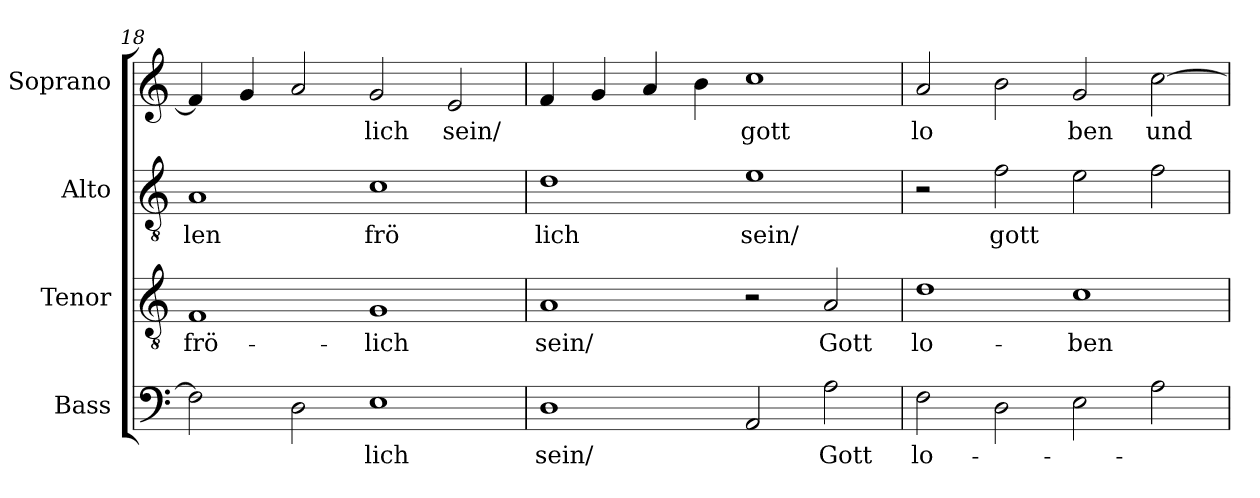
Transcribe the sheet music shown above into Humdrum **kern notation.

**kern	**text	**kern	**text	**kern	**text	**kern	**text
*part4	*part4	*part3	*part3	*part2	*part2	*part1	*part1
*staff4	*staff4	*staff3	*staff3	*staff2	*staff2	*staff1	*staff1
*I"Bass	*	*I"Tenor	*	*I"Alto	*	*I"Soprano	*
*clefF4	*	*clefGv2	*	*clefGv2	*	*clefG2	*
=18	=18	=18	=18	=18	=18	=18	=18
!	!	!	!LO:LY:b:cj	!	!LO:LY:b:cj	!	!
2F\]	.	1F	frö-	1A	len	4f/]	.
.	.	.	.	.	.	4g/	.
2D\	.	.	.	.	.	2a/	.
!	!LO:LY:b:cj	!	!LO:LY:b:cj	!	!LO:LY:b:cj	!	!LO:LY:b:cj
1E	lich	1G	-lich	1c	frö	2g/	lich
!	!	!	!	!	!	!	!LO:LY:b
.	.	.	.	.	.	2e/	sein/
=19	=19	=19	=19	=19	=19	=19	=19
!	!LO:LY:b	!	!LO:LY:b:cj	!	!LO:LY:b:cj	!	!
1D	sein/	1A	sein/	1d	lich	4f/	.
.	.	.	.	.	.	4g/	.
.	.	.	.	.	.	4a/	.
.	.	.	.	.	.	4b\	.
!	!	!	!	!	!LO:LY:b:cj	!	!LO:LY:b:cj
2AA/	.	2r	.	1e	sein/	1cc	gott
!	!LO:LY:b:cj	!	!LO:LY:b:cj	!	!	!	!
2A\	Gott	2A/	Gott	.	.	.	.
!!LO:LB:g=z
=20	=20	=20	=20	=20	=20	=20	=20
!	!LO:LY:b:cj	!	!LO:LY:b:cj	!	!	!	!LO:LY:b:cj
2F\	lo-	1d	lo-	2r	.	2a/	lo
!	!	!	!	!	!LO:LY:b	!	!
2D\	.	.	.	2f\	gott	2b\	.
!	!	!	!LO:LY:b:cj	!	!	!	!LO:LY:b:cj
2E\	.	1c	-ben	2e\	.	2g/	ben
!	!	!	!	!	!	!	!LO:LY:b
2A\	.	.	.	2f\	.	[>2cc\	und
=	=	=	=	=	=	=	=
*-	*-	*-	*-	*-	*-	*-	*-
